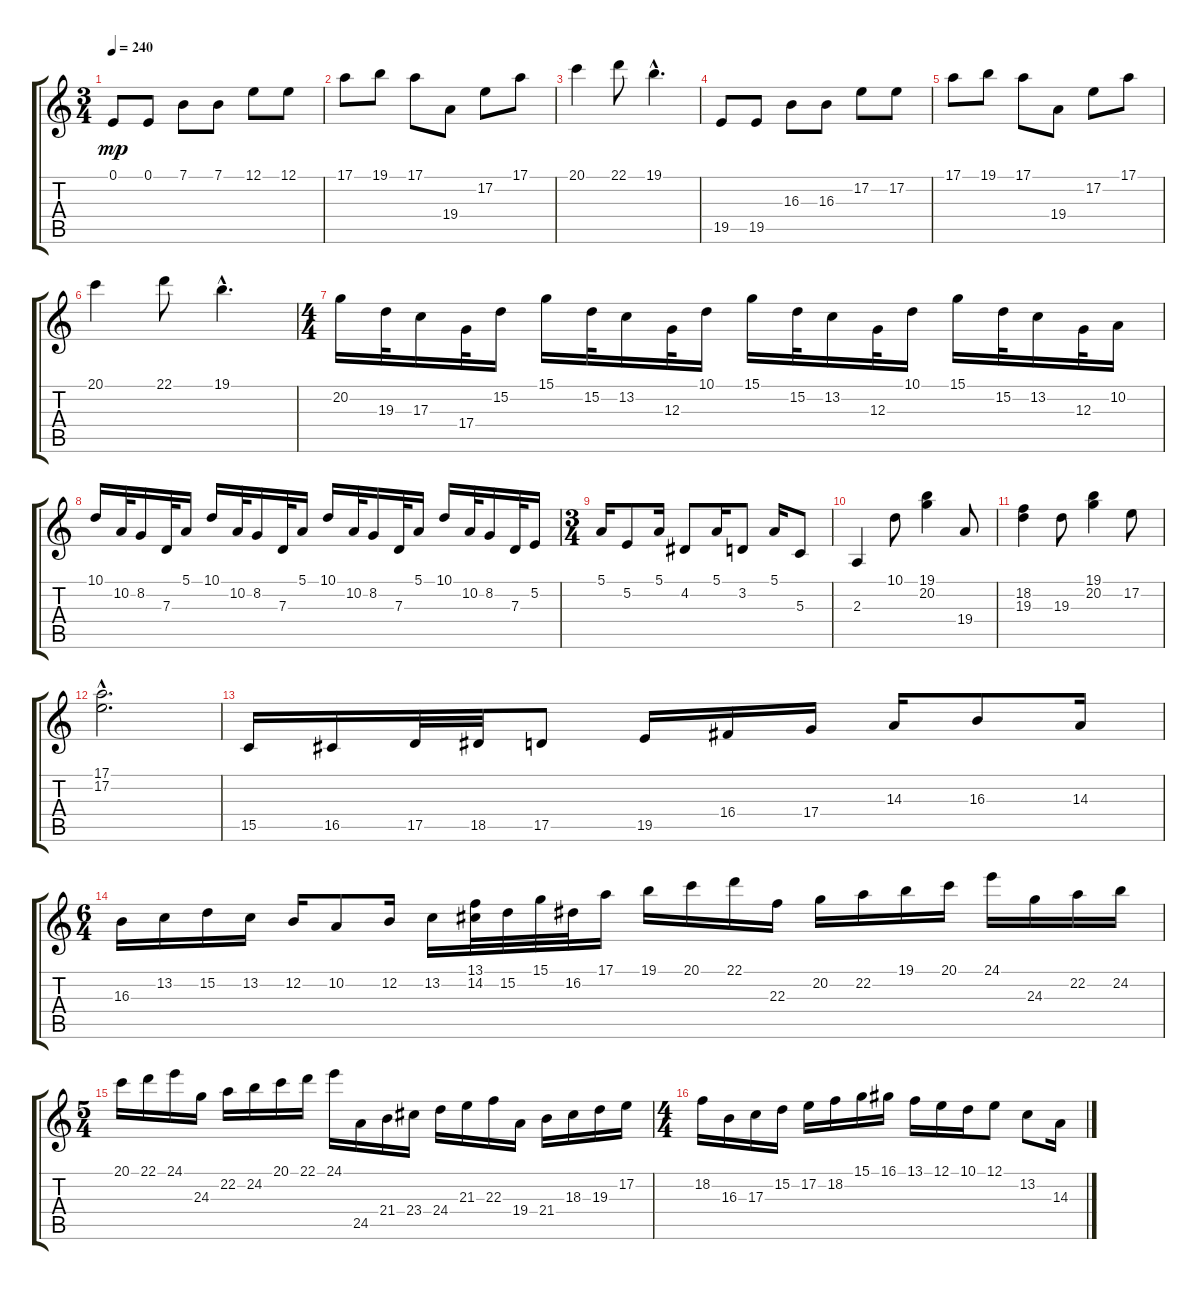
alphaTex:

\track "" {instrument xylophone}
\staff {score tabs}
\tuning (E4 B3 G3 D3 A2 E2) {hide}
\ts (3 4)
\tempo 240
\clef g2
\ks c
0.1.8{dy mp instrument xylophone} 0.1.8 7.1.8 7.1.8 12.1.8 12.1.8 |
17.1.8 19.1.8 17.1.8 19.4.8 17.2.8 17.1.8 |
20.1.4 22.1.8 19.1{hac}.4{d} |
19.5.8 19.5.8 16.3.8 16.3.8 17.2.8 17.2.8 |
17.1.8 19.1.8 17.1.8 19.4.8 17.2.8 17.1.8 |
20.1.4 22.1.8 19.1{hac}.4{d} |
\ts (4 4)
20.2.16 19.3.32 17.3.16 17.4.32 15.2.16 15.1.16 15.2.32 13.2.16 12.3.32 10.1.16 15.1.16 15.2.32 13.2.16 12.3.32 10.1.16 15.1.16 15.2.32 13.2.16 12.3.32 10.2.16 |
10.1.16 10.2.32 8.2.16 7.3.32 5.1.16 10.1.16 10.2.32 8.2.16 7.3.32 5.1.16 10.1.16 10.2.32 8.2.16 7.3.32 5.1.16 10.1.16 10.2.32 8.2.16 7.3.32 5.2.16 |
\ts (3 4)
5.1.16 5.2.8 5.1.16 4.2.8 5.1.16 3.2.8 5.1.16 5.3.8 |
2.3.4 10.1.8 (19.1 20.2).4 19.4.8 |
(18.2 19.3).4 19.3.8 (19.1 20.2).4 17.2.8 |
(17.1{hac} 17.2{hac}).2{d} |
15.5.16 16.5.16 17.5.32 18.5.32 17.5.8 19.5.16 16.4.16 17.4.16 14.3.16 16.3.8 14.3.16 |
\ts (6 4)
16.3.16 13.2.16 15.2.16 13.2.16 12.2.16 10.2.8 12.2.16 13.2.16 (13.1 14.2).32 15.2.32 15.1.32 16.2.32 17.1.16 19.1.16 20.1.16 22.1.16 22.3.16 20.2.16 22.2.16 19.1.16 20.1.16 24.1.16 24.3.16 22.2.16 24.2.16 |
\ts (5 4)
20.1.16 22.1.16 24.1.16 24.3.16 22.2.16 24.2.16 20.1.16 22.1.16 24.1.16 24.5.16 21.4.16 23.4.16 24.4.16 21.3.16 22.3.16 19.4.16 21.4.16 18.3.16 19.3.16 17.2.16 |
\ts (4 4)
18.2.16 16.3.16 17.3.16 15.2.16 17.2.16 18.2.16 15.1.16 16.1.16 13.1.16 12.1.16 10.1.16 12.1.8 13.2.8 14.3.16
